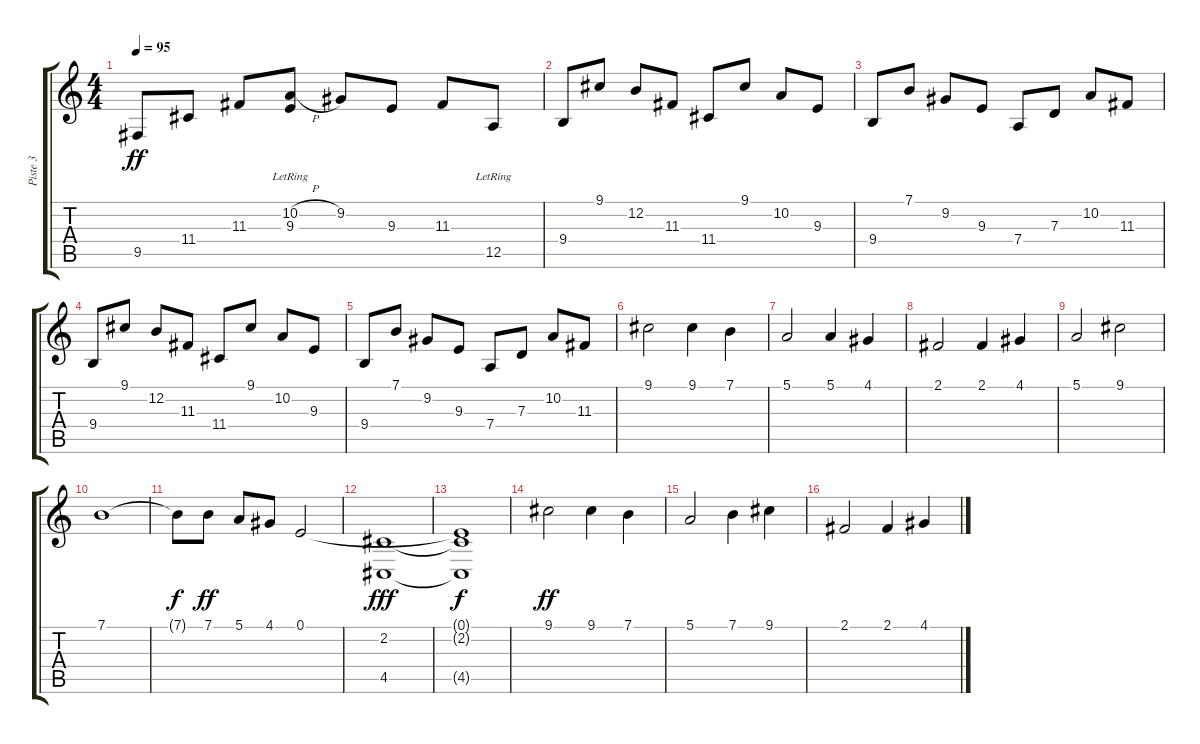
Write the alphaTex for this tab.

\track ("Piste 3" "Piste 3") {instrument stringensemble2}
\staff {score tabs}
\tuning (E4 B3 G3 D3 A2 E2) {hide}
\ts (4 4)
\tempo 95
\clef g2
\ks c
9.5.8{dy ff} 11.4.8 11.3.8 (10.2{h} 9.3{lr}).8 9.2.8 9.3.8 11.3.8 12.5{lr}.8 |
9.4.8 9.1.8 12.2.8 11.3.8 11.4.8 9.1.8 10.2.8 9.3.8 |
9.4.8 7.1.8 9.2.8 9.3.8 7.4.8 7.3.8 10.2.8 11.3.8 |
9.4.8 9.1.8 12.2.8 11.3.8 11.4.8 9.1.8 10.2.8 9.3.8 |
9.4.8 7.1.8 9.2.8 9.3.8 7.4.8 7.3.8 10.2.8 11.3.8 |
9.1.2 9.1.4 7.1.4 |
5.1.2 5.1.4 4.1.4 |
2.1.2 2.1.4 4.1.4 |
5.1.2 9.1.2 |
7.1.1 |
7.1{t}.8{dy f} 7.1.8{dy ff} 5.1.8 4.1.8 0.1.2 |
(2.2 4.5).1{dy fff} |
(0.1{t} 2.2{t} 4.5{t}).1{dy f} |
9.1.2{dy ff} 9.1.4 7.1.4 |
5.1.2 7.1.4 9.1.4 |
2.1.2 2.1.4 4.1.4
